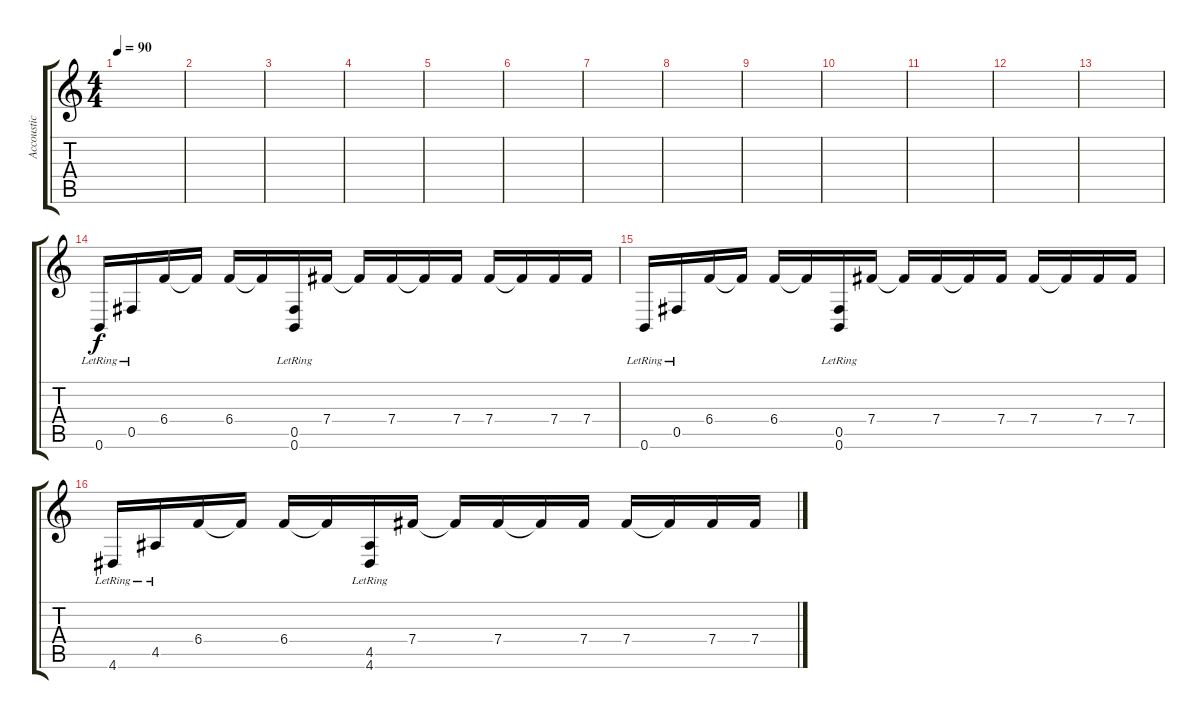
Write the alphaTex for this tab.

\track ("Accoustic guitar" "Accoustic ") {instrument acousticguitarsteel}
\staff {score tabs}
\tuning (Db4 Ab3 E3 B2 Gb2 B1) {hide}
\ts (4 4)
\tempo 90
\clef g2
\ks c
|
|
|
|
|
|
|
|
|
|
|
|
|
0.6{lr}.16 0.5{lr}.16 6.4.16 6.4{t}.16 6.4.16 6.4{t}.16 (0.5{lr} 0.6).16 7.4.16 7.4{t}.16 7.4.16 7.4{t}.16 7.4.16 7.4.16 7.4{t}.16 7.4.16 7.4.16 |
0.6{lr}.16 0.5{lr}.16 6.4.16 6.4{t}.16 6.4.16 6.4{t}.16 (0.5{lr} 0.6).16 7.4.16 7.4{t}.16 7.4.16 7.4{t}.16 7.4.16 7.4.16 7.4{t}.16 7.4.16 7.4.16 |
4.6{lr}.16 4.5{lr}.16 6.4.16 6.4{t}.16 6.4.16 6.4{t}.16 (4.5{lr} 4.6).16 7.4.16 7.4{t}.16 7.4.16 7.4{t}.16 7.4.16 7.4.16 7.4{t}.16 7.4.16 7.4.16
